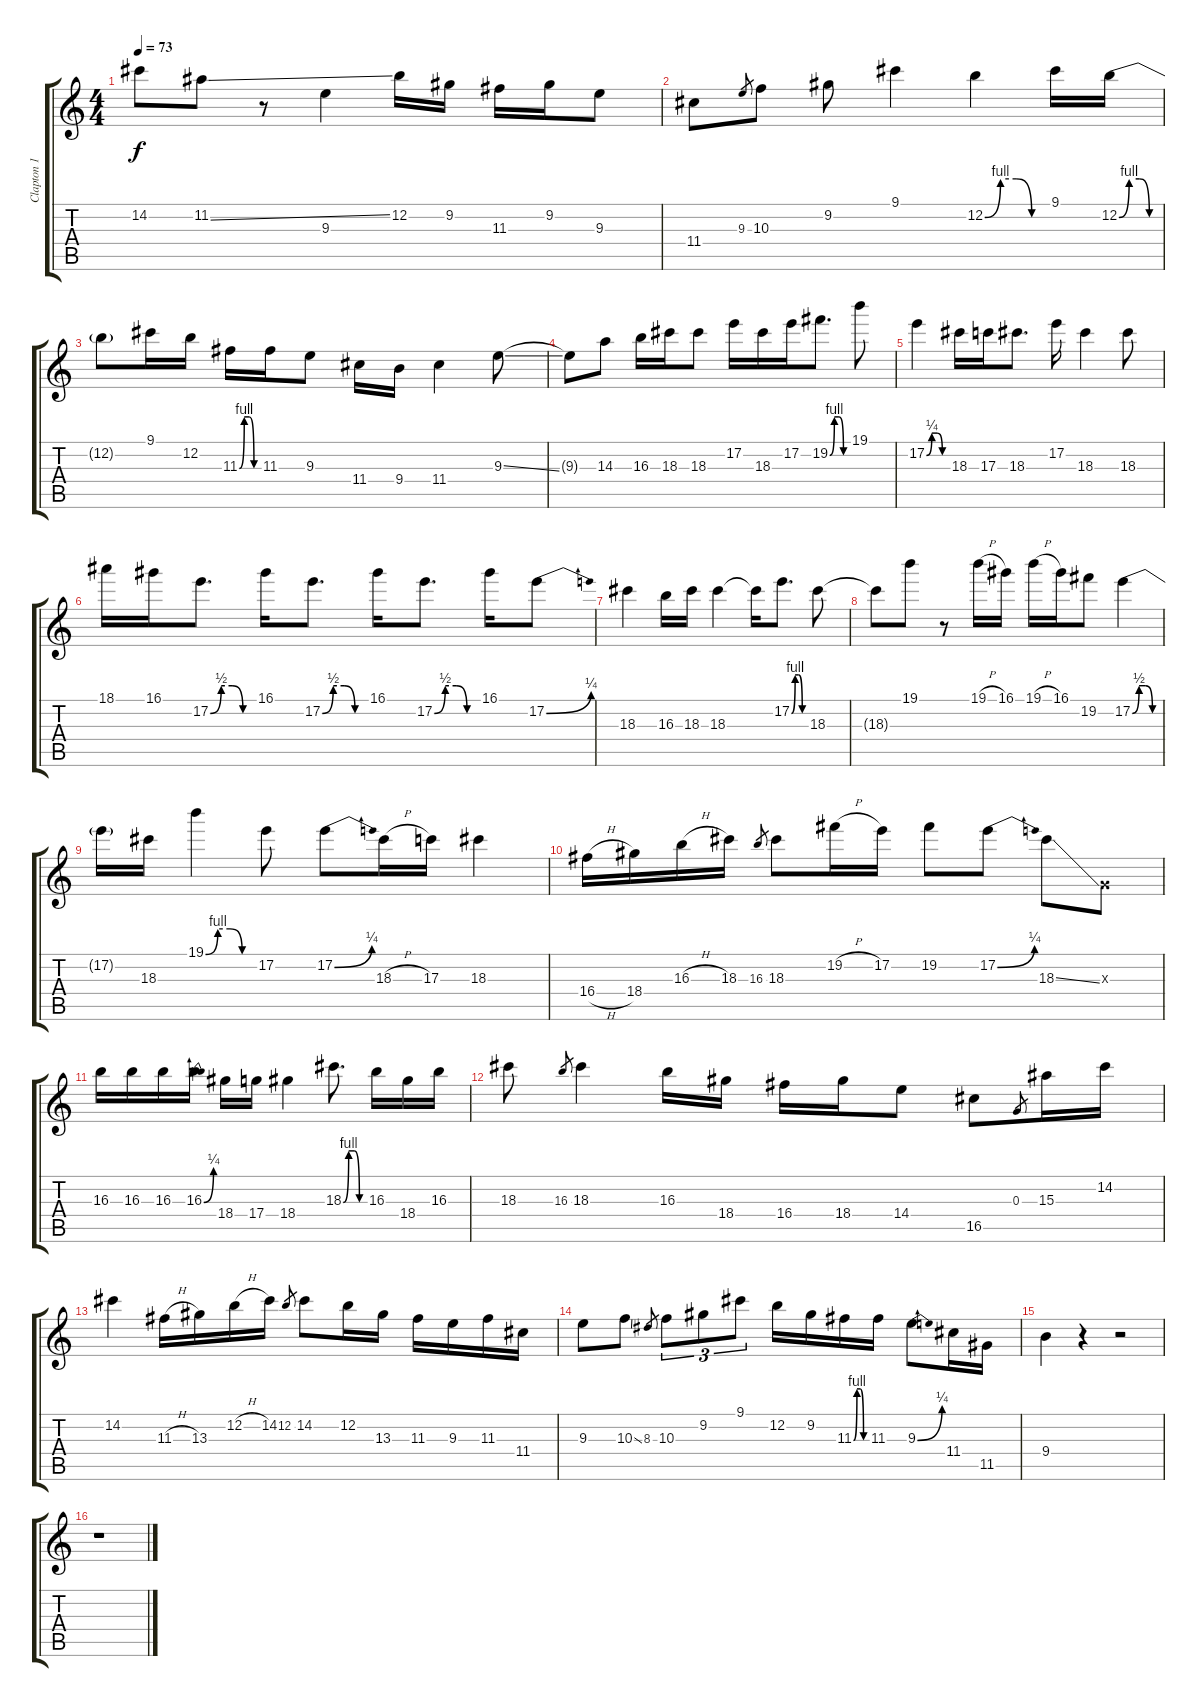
\track ("Clapton 1" "Clapton 1") {instrument overdrivenguitar}
\staff {score tabs}
\tuning (E4 B3 G3 D3 A2 E2) {hide}
\ts (4 4)
\tempo 73
\clef g2
\ks c
14.2{t}.8{dy f} 11.2{ss}.8 r.8 9.3.4 12.2.16 9.2.16 11.3.16 9.2.16 9.3.8 |
11.4.8 9.3.8{gr} 10.3.8 9.2.8 9.1.4 12.2{be (custom 0 0 15 4 30 4 45 0 60 0)}.4 9.1.16 12.2{be (custom 0 0 15 4 30 4 45 0 60 0)}.16 |
12.2{t}.8 9.1.16 12.2.16 11.3{be (custom 0 0 15 4 30 4 45 0 60 0)}.16 11.3.16 9.3.8 11.4.16 9.4.16 11.4.4 9.3{ss}.8 |
9.3{t}.8 14.3.8 16.3.16 18.3.16 18.3.8 17.2.16 18.3.16 17.2.16 19.2{be (custom 0 0 15 4 30 4 45 0 60 0)}.8{d} 19.1.8 |
17.2{be (custom 0 0 15 1 30 1 45 0 60 0)}.4 18.3.16 17.3.16 18.3.8{d} 17.2.16 18.3.4 18.3.8 |
18.1.16 16.1.16 17.2{be (custom 0 0 15 2 30 2 45 0 60 0)}.8{d} 16.1.16 17.2{be (custom 0 0 15 2 30 2 45 0 60 0)}.8{d} 16.1.16 17.2{be (custom 0 0 15 2 30 2 45 0 60 0)}.8{d} 16.1.16 17.2{be (bend 0 0 60 1)}.8 |
18.3.4 16.3.16 18.3.16 18.3.4 18.3{t}.16 17.2{be (custom 0 0 15 4 30 4 45 0 60 0)}.8{d} 18.3.8 |
18.3{t}.8 19.1.8 r.8 19.1{h}.16 16.1.16 19.1{h}.16 16.1.16 19.2.8 17.2{be (custom 0 0 15 2 30 2 45 0 60 0)}.4 |
17.2{t}.16 18.3.16 19.1{be (custom 0 0 15 4 30 4 45 0 60 0)}.4 17.2.8 17.2{be (bend 0 0 60 1)}.8 18.3{h}.16 17.3.16 18.3.4 |
16.4{h}.16 18.4.16 16.3{h}.16 18.3.16 16.3.8{gr} 18.3.8 19.2{h}.16 17.2.16 19.2.8 17.2{be (bend 0 0 60 1)}.8 18.3{ss}.8 0.3{x}.8 |
16.3.16 16.3.16 16.3.16 16.3{be (bend 0 0 60 1)}.16 18.4.16 17.4.16 18.4.4 18.3{be (custom 0 0 15 4 30 4 45 0 60 0)}.8{d} 16.3.16 18.4.16 16.3.16 |
18.3.8 16.3.8{gr} 18.3.4 16.3.16 18.4.16 16.4.16 18.4.16 14.4.8 16.5.8 0.3.8{gr} 15.3.16 14.2.16 |
14.2.4 11.3{h}.16 13.3.16 12.2{h}.16 14.2.16 12.2.8{gr} 14.2.8 12.2.16 13.3.16 11.3.16 9.3.16 11.3.16 11.4.16 |
9.3.8 10.3{ss}.8 8.3.8{gr} 10.3.8{tu (3 2)} 9.2.8{tu (3 2)} 9.1.8{tu (3 2)} 12.2.16 9.2.16 11.3{be (custom 0 0 15 4 30 4 45 0 60 0)}.16 11.3.16 9.3{be (bend 0 0 60 1)}.8 11.4.16 11.5.16 |
9.4.4 r.4 r.2 |
r.1
